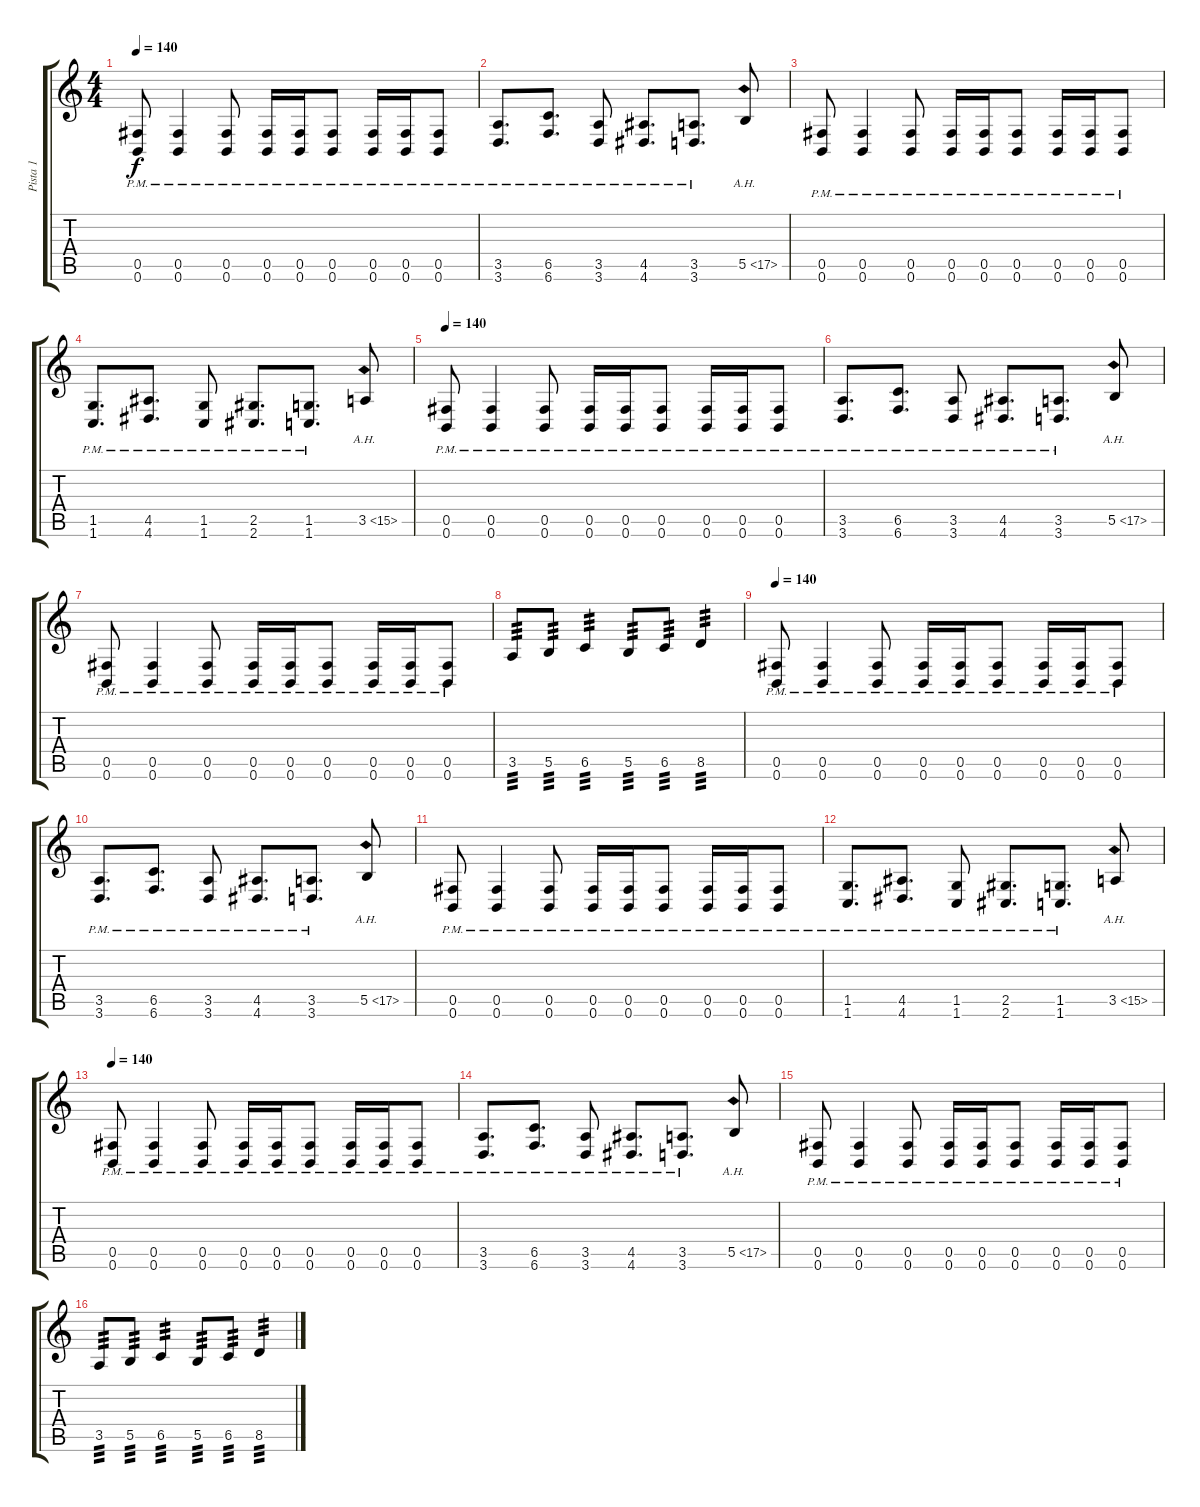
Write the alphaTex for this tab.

\track ("Pista 1" "Pista 1") {instrument distortionguitar}
\staff {score tabs}
\tuning (Db4 Ab3 E3 B2 Gb2 B1) {hide}
\ts (4 4)
\tempo 140
\clef g2
\ks c
(0.5{pm} 0.6{pm}).8{dy f} (0.5{pm} 0.6{pm}).4 (0.5{pm} 0.6{pm}).8 (0.5{pm} 0.6{pm}).16 (0.5{pm} 0.6{pm}).16 (0.5{pm} 0.6{pm}).8 (0.5{pm} 0.6{pm}).16 (0.5{pm} 0.6{pm}).16 (0.5{pm} 0.6{pm}).8 |
(3.5{pm} 3.6{pm}).8{d} (6.5{pm} 6.6{pm}).8{d} (3.5{pm} 3.6{pm}).8 (4.5{pm} 4.6{pm}).8{d} (3.5{pm} 3.6{pm}).8{d} 5.5{ah 12}.8 |
(0.5{pm} 0.6{pm}).8 (0.5{pm} 0.6{pm}).4 (0.5{pm} 0.6{pm}).8 (0.5{pm} 0.6{pm}).16 (0.5{pm} 0.6{pm}).16 (0.5{pm} 0.6{pm}).8 (0.5{pm} 0.6{pm}).16 (0.5{pm} 0.6{pm}).16 (0.5{pm} 0.6{pm}).8 |
(1.5{pm} 1.6{pm}).8{d} (4.5{pm} 4.6{pm}).8{d} (1.5{pm} 1.6{pm}).8 (2.5{pm} 2.6{pm}).8{d} (1.5{pm} 1.6{pm}).8{d} 3.5{ah 12}.8 |
\tempo 140
(0.5{pm} 0.6{pm}).8 (0.5{pm} 0.6{pm}).4 (0.5{pm} 0.6{pm}).8 (0.5{pm} 0.6{pm}).16 (0.5{pm} 0.6{pm}).16 (0.5{pm} 0.6{pm}).8 (0.5{pm} 0.6{pm}).16 (0.5{pm} 0.6{pm}).16 (0.5{pm} 0.6{pm}).8 |
(3.5{pm} 3.6{pm}).8{d} (6.5{pm} 6.6{pm}).8{d} (3.5{pm} 3.6{pm}).8 (4.5{pm} 4.6{pm}).8{d} (3.5{pm} 3.6{pm}).8{d} 5.5{ah 12}.8 |
(0.5{pm} 0.6{pm}).8 (0.5{pm} 0.6{pm}).4 (0.5{pm} 0.6{pm}).8 (0.5{pm} 0.6{pm}).16 (0.5{pm} 0.6{pm}).16 (0.5{pm} 0.6{pm}).8 (0.5{pm} 0.6{pm}).16 (0.5{pm} 0.6{pm}).16 (0.5{pm} 0.6{pm}).8 |
3.5.8{tp 3} 5.5.8{tp 3} 6.5.4{tp 3} 5.5.8{tp 3} 6.5.8{tp 3} 8.5.4{tp 3} |
\tempo 140
(0.5{pm} 0.6{pm}).8 (0.5{pm} 0.6{pm}).4 (0.5{pm} 0.6{pm}).8 (0.5{pm} 0.6{pm}).16 (0.5{pm} 0.6{pm}).16 (0.5{pm} 0.6{pm}).8 (0.5{pm} 0.6{pm}).16 (0.5{pm} 0.6{pm}).16 (0.5{pm} 0.6{pm}).8 |
(3.5{pm} 3.6{pm}).8{d} (6.5{pm} 6.6{pm}).8{d} (3.5{pm} 3.6{pm}).8 (4.5{pm} 4.6{pm}).8{d} (3.5{pm} 3.6{pm}).8{d} 5.5{ah 12}.8 |
(0.5{pm} 0.6{pm}).8 (0.5{pm} 0.6{pm}).4 (0.5{pm} 0.6{pm}).8 (0.5{pm} 0.6{pm}).16 (0.5{pm} 0.6{pm}).16 (0.5{pm} 0.6{pm}).8 (0.5{pm} 0.6{pm}).16 (0.5{pm} 0.6{pm}).16 (0.5{pm} 0.6{pm}).8 |
(1.5{pm} 1.6{pm}).8{d} (4.5{pm} 4.6{pm}).8{d} (1.5{pm} 1.6{pm}).8 (2.5{pm} 2.6{pm}).8{d} (1.5{pm} 1.6{pm}).8{d} 3.5{ah 12}.8 |
\tempo 140
(0.5{pm} 0.6{pm}).8 (0.5{pm} 0.6{pm}).4 (0.5{pm} 0.6{pm}).8 (0.5{pm} 0.6{pm}).16 (0.5{pm} 0.6{pm}).16 (0.5{pm} 0.6{pm}).8 (0.5{pm} 0.6{pm}).16 (0.5{pm} 0.6{pm}).16 (0.5{pm} 0.6{pm}).8 |
(3.5{pm} 3.6{pm}).8{d} (6.5{pm} 6.6{pm}).8{d} (3.5{pm} 3.6{pm}).8 (4.5{pm} 4.6{pm}).8{d} (3.5{pm} 3.6{pm}).8{d} 5.5{ah 12}.8 |
(0.5{pm} 0.6{pm}).8 (0.5{pm} 0.6{pm}).4 (0.5{pm} 0.6{pm}).8 (0.5{pm} 0.6{pm}).16 (0.5{pm} 0.6{pm}).16 (0.5{pm} 0.6{pm}).8 (0.5{pm} 0.6{pm}).16 (0.5{pm} 0.6{pm}).16 (0.5{pm} 0.6{pm}).8 |
3.5.8{tp 3} 5.5.8{tp 3} 6.5.4{tp 3} 5.5.8{tp 3} 6.5.8{tp 3} 8.5.4{tp 3}
